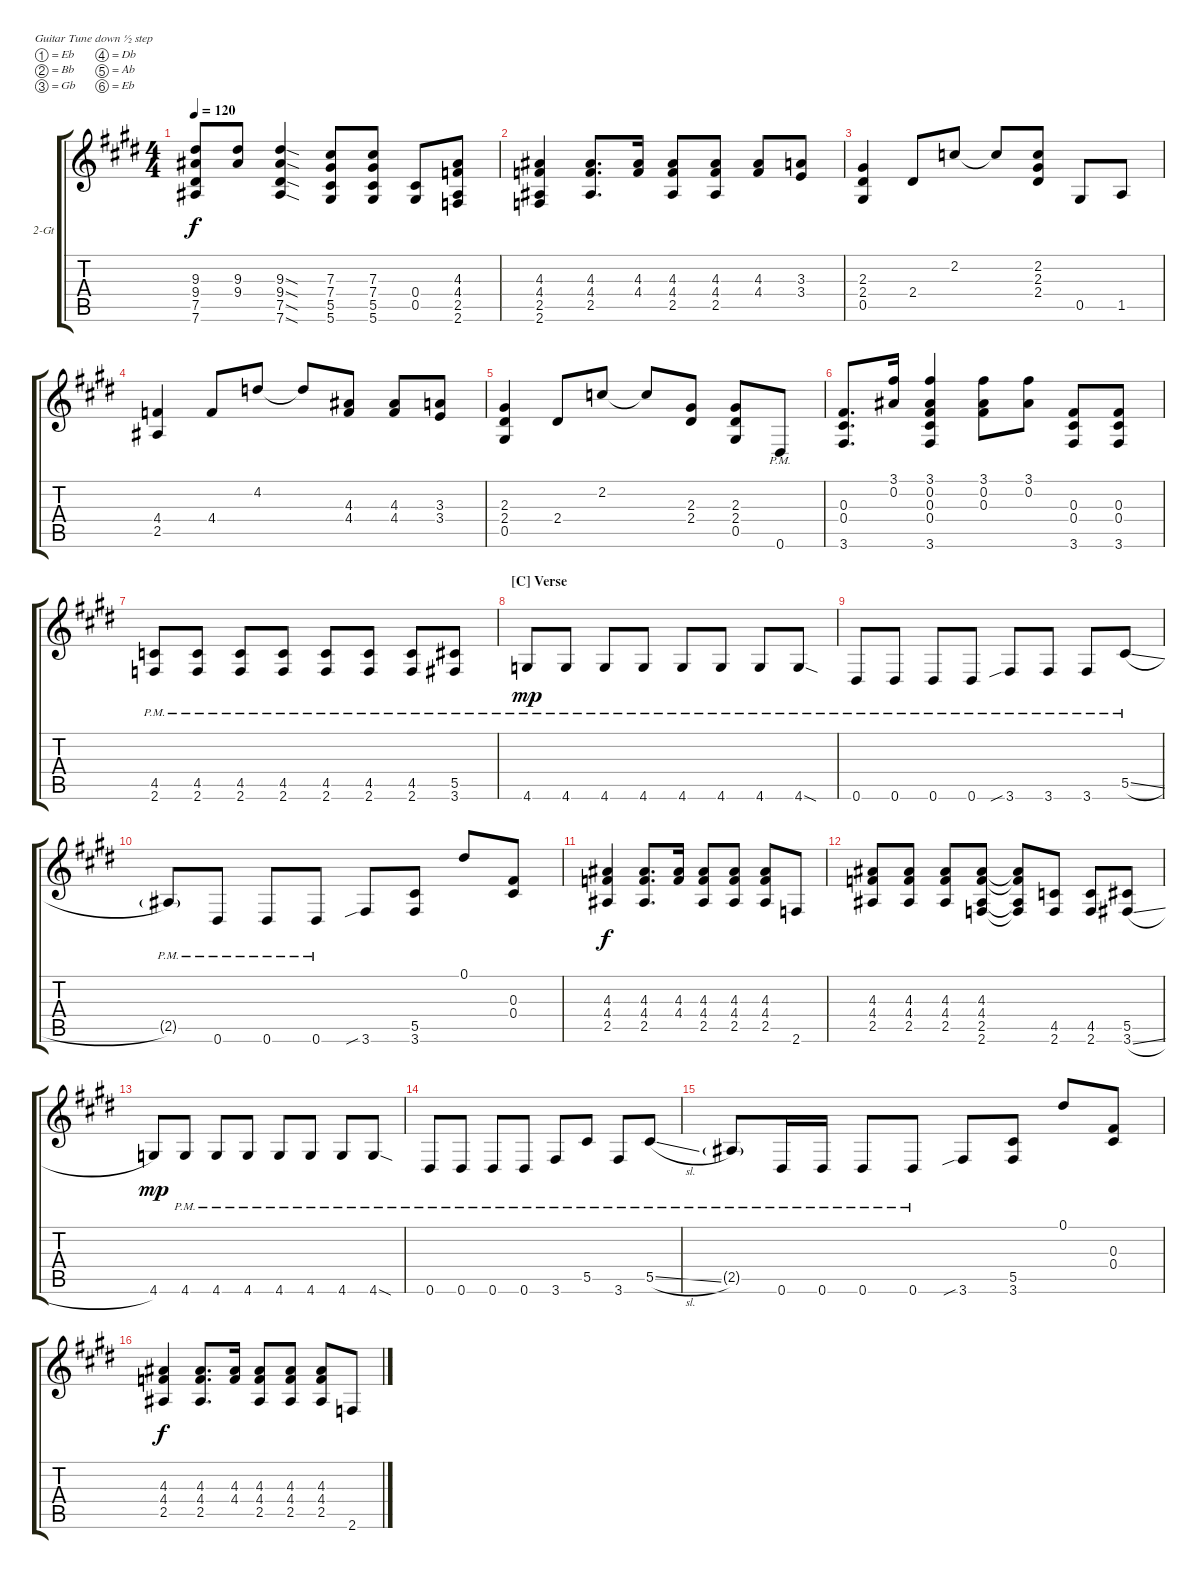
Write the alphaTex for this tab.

\defaultSystemsLayout 4
\bracketExtendMode groupsimilarinstruments
\firstSystemTrackNameOrientation horizontal
\otherSystemsTrackNameOrientation horizontal
\track ("2 Guitar" "2-Gt") {instrument electricguitarclean}
\staff {score tabs}
\tuning (Eb4 Bb3 Gb3 Db3 Ab2 Eb2)
\ts (4 4)
\tempo 120
\clef g2
\scale
1.07818
\ks e
(7.6{t} 7.5{t} 9.4{t} 9.3{t}).8{dy f} (9.3 9.4).8 (7.6{sod} 7.5{sod} 9.4{sod} 9.3{sod}).4 (5.6 5.5 7.3 7.4).8 (5.6 5.5 7.4 7.3).8 (0.4 0.5).8 (2.6 2.5 4.4 4.3).8 |
\scale
0.921816 (2.6 2.5 4.4 4.3).4 (2.5 4.4 4.3).8{d} (4.3 4.4).16 (2.5 4.4 4.3).8 (2.5 4.4 4.3).8 (4.3 4.4).8 (3.3 3.4).8 |
\scale
1.07818 (0.5 2.4 2.3).4 2.4.8 2.2.8 2.2{t}.8 (2.2 2.3 2.4).8 0.5.8 1.5.8 |
\scale
0.921816 (2.5 4.4).4 4.4.8 4.2.8 4.2{t}.8 (4.3 4.4).8 (4.3 4.4).8 (3.3 3.4).8 |
\scale
1.07818 (0.5 2.4 2.3).4 2.4.8 2.2.8 2.2{t}.8 (2.3 2.4).8 (0.5 2.4 2.3).8 0.6{pm}.8 |
\scale
0.921816 (3.6 0.4 0.3).8{d} (3.1 0.2).16 (3.1 0.2 0.3 0.4 3.6).4 (3.1 0.2 0.3).8 (0.2 3.1).8 (3.6 0.4 0.3).8 (3.6 0.3 0.4).8 |
\scale
1.07818 (2.6{pm} 4.5{pm}).8 (2.6{pm} 4.5{pm}).8 (2.6{pm} 4.5{pm}).8 (2.6{pm} 4.5{pm}).8 (2.6{pm} 4.5{pm}).8 (2.6{pm} 4.5{pm}).8 (2.6{pm} 4.5{pm}).8 (3.6{pm} 5.5{pm}).8 |
\section ("C" "Verse")
\scale
0.921816 4.6{pm}.8{dy mp} 4.6{pm}.8 4.6{pm}.8 4.6{pm}.8 4.6{pm}.8 4.6{pm}.8 4.6{pm}.8 4.6{sod pm}.8 |
\scale
1.07818 0.6{pm}.8 0.6{pm}.8 0.6{pm}.8 0.6{pm}.8 3.6{sib pm}.8 3.6{pm}.8 3.6{pm}.8 5.5{sl pm}.8 |
\scale
0.921816 2.5{g pm}.8 0.6{pm}.8 0.6{pm}.8 0.6{pm}.8 3.6{sib}.8 (3.6 5.5).8 0.1.8 (0.3 0.4).8 |
\scale
1.07818 (2.5 4.4 4.3).4{dy f} (2.5 4.4 4.3).8{d} (4.3 4.4).16 (2.5 4.4 4.3).8 (2.5 4.4 4.3).8 (2.5 4.4 4.3).8 2.6.8 |
\scale
0.921816 (2.5 4.4 4.3).8 (2.5 4.4 4.3).8 (2.5 4.4 4.3).8 (2.6 2.5 4.4 4.3).8 (2.6{t} 2.5{t} 4.4{t} 4.3{t}).8 (2.6 4.5).8 (2.6 4.5).8 (3.6{sl} 5.5).8 |
\scale
1.07818 4.6.8{dy mp} 4.6{pm}.8 4.6{pm}.8 4.6{pm}.8 4.6{pm}.8 4.6{pm}.8 4.6{pm}.8 4.6{sod pm}.8 |
\scale
0.921816 0.6{pm}.8 0.6{pm}.8 0.6{pm}.8 0.6{pm}.8 3.6{pm}.8 5.5{pm}.8 3.6{pm}.8 5.5{sl pm}.8 |
\scale
1.07818 2.5{g pm}.8 0.6{pm}.16 0.6{pm}.16 0.6{pm}.8 0.6{pm}.8 3.6{sib}.8 (3.6 5.5).8 0.1.8 (0.3 0.4).8 |
\scale
0.921816 (2.5 4.4 4.3).4{dy f} (2.5 4.4 4.3).8{d} (4.3 4.4).16 (2.5 4.4 4.3).8 (2.5 4.4 4.3).8 (2.5 4.4 4.3).8 2.6.8
